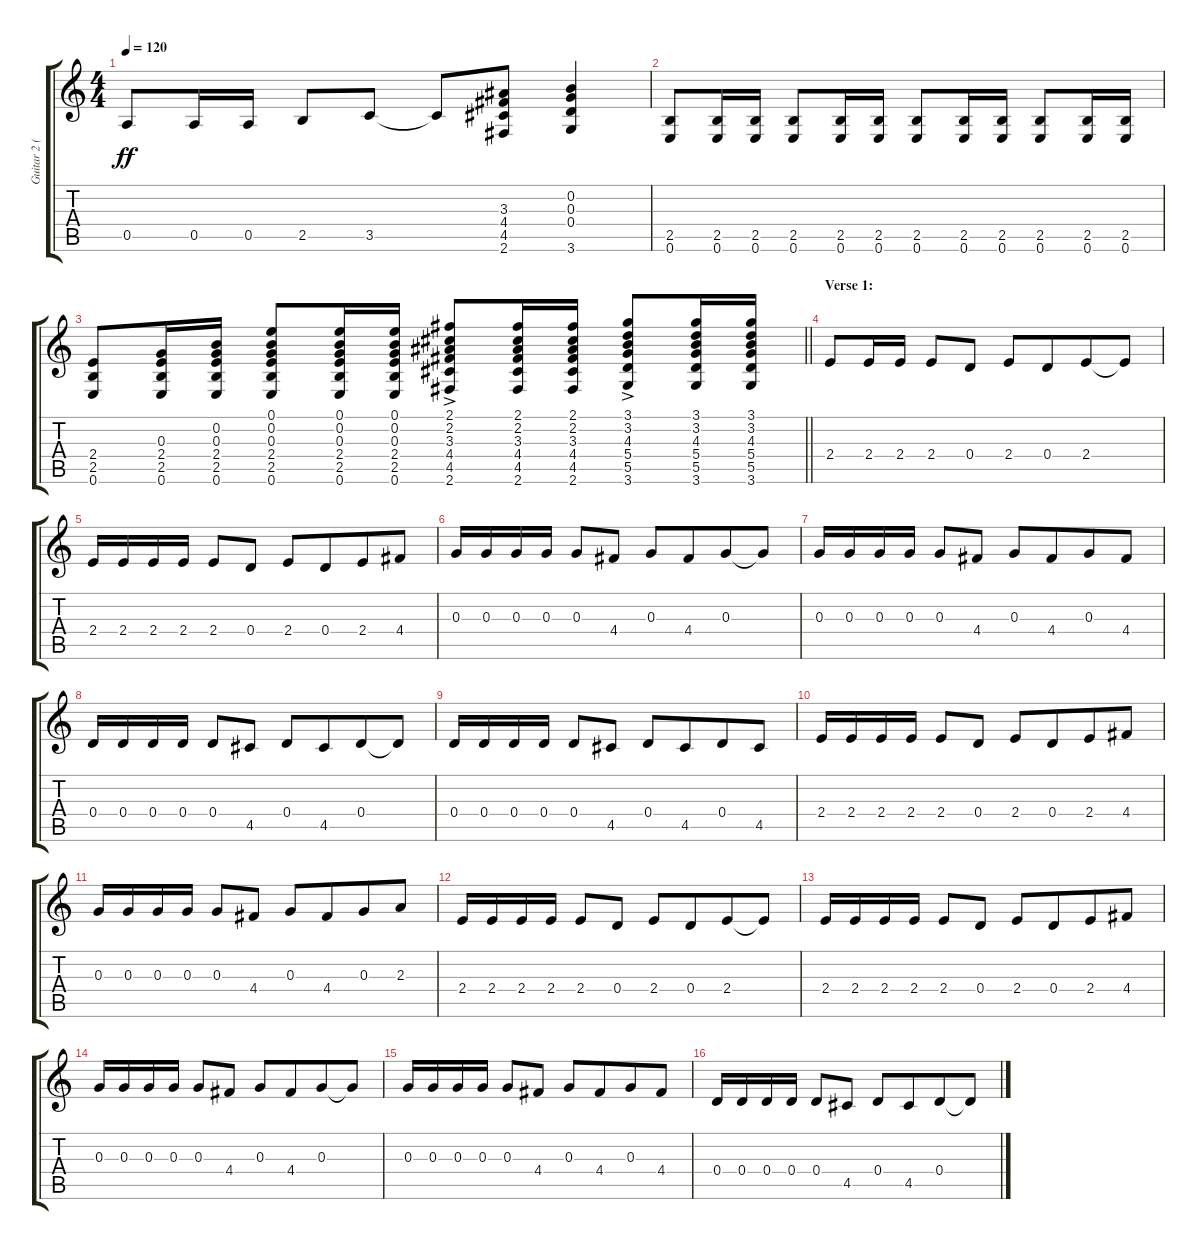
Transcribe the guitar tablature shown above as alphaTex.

\track ("Guitar 2 (Leader)" "Guitar 2 (") {instrument acousticguitarsteel}
\staff {score tabs}
\tuning (E4 B3 G3 D3 A2 E2) {hide}
\ts (4 4)
\tempo 120
\clef g2
\ks c
0.5{t}.8{dy ff} 0.5.16 0.5.16 2.5.8 3.5.8 3.5{t}.8 (3.3 4.4 4.5 2.6).8 (0.2 0.3 0.4 3.6).4 |
(2.5 0.6).8 (2.5 0.6).16 (2.5 0.6).16 (2.5 0.6).8 (2.5 0.6).16 (2.5 0.6).16 (2.5 0.6).8 (2.5 0.6).16 (2.5 0.6).16 (2.5 0.6).8 (2.5 0.6).16 (2.5 0.6).16 |
\barLineRight lightlight
(2.4 2.5 0.6).8 (0.3 2.4 2.5 0.6).16 (0.2 0.3 2.4 2.5 0.6).16 (0.1 0.2 0.3 2.4 2.5 0.6).8 (0.1 0.2 0.3 2.4 2.5 0.6).16 (0.1 0.2 0.3 2.4 2.5 0.6).16 (2.1{ac} 2.2{ac} 3.3{ac} 4.4{ac} 4.5{ac} 2.6{ac}).8 (2.1 2.2 3.3 4.4 4.5 2.6).16 (2.1 2.2 3.3 4.4 4.5 2.6).16 (3.1{ac} 3.2{ac} 4.3{ac} 5.4{ac} 5.5{ac} 3.6{ac}).8 (3.1 3.2 4.3 5.4 5.5 3.6).16 (3.1 3.2 4.3 5.4 5.5 3.6).16 |
\section ("" "Verse 1:")
2.4.8 2.4.16 2.4.16 2.4.8 0.4.8 2.4.8 0.4.8{beam merge} 2.4.8 2.4{t}.8 |
2.4.16 2.4.16 2.4.16 2.4.16 2.4.8 0.4.8 2.4.8 0.4.8{beam merge} 2.4.8 4.4.8 |
0.3.16 0.3.16 0.3.16 0.3.16 0.3.8 4.4.8 0.3.8 4.4.8{beam merge} 0.3.8 0.3{t}.8 |
0.3.16 0.3.16 0.3.16 0.3.16 0.3.8 4.4.8 0.3.8 4.4.8{beam merge} 0.3.8 4.4.8 |
0.4.16 0.4.16 0.4.16 0.4.16 0.4.8 4.5.8 0.4.8 4.5.8{beam merge} 0.4.8 0.4{t}.8 |
0.4.16 0.4.16 0.4.16 0.4.16 0.4.8 4.5.8 0.4.8 4.5.8{beam merge} 0.4.8 4.5.8 |
2.4.16 2.4.16 2.4.16 2.4.16 2.4.8 0.4.8 2.4.8 0.4.8{beam merge} 2.4.8 4.4.8 |
0.3.16 0.3.16 0.3.16 0.3.16 0.3.8 4.4.8 0.3.8 4.4.8{beam merge} 0.3.8 2.3.8 |
2.4.16 2.4.16 2.4.16 2.4.16 2.4.8 0.4.8 2.4.8 0.4.8{beam merge} 2.4.8 2.4{t}.8 |
2.4.16 2.4.16 2.4.16 2.4.16 2.4.8 0.4.8 2.4.8 0.4.8{beam merge} 2.4.8 4.4.8 |
0.3.16 0.3.16 0.3.16 0.3.16 0.3.8 4.4.8 0.3.8 4.4.8{beam merge} 0.3.8 0.3{t}.8 |
0.3.16 0.3.16 0.3.16 0.3.16 0.3.8 4.4.8 0.3.8 4.4.8{beam merge} 0.3.8 4.4.8 |
0.4.16 0.4.16 0.4.16 0.4.16 0.4.8 4.5.8 0.4.8 4.5.8{beam merge} 0.4.8 0.4{t}.8
